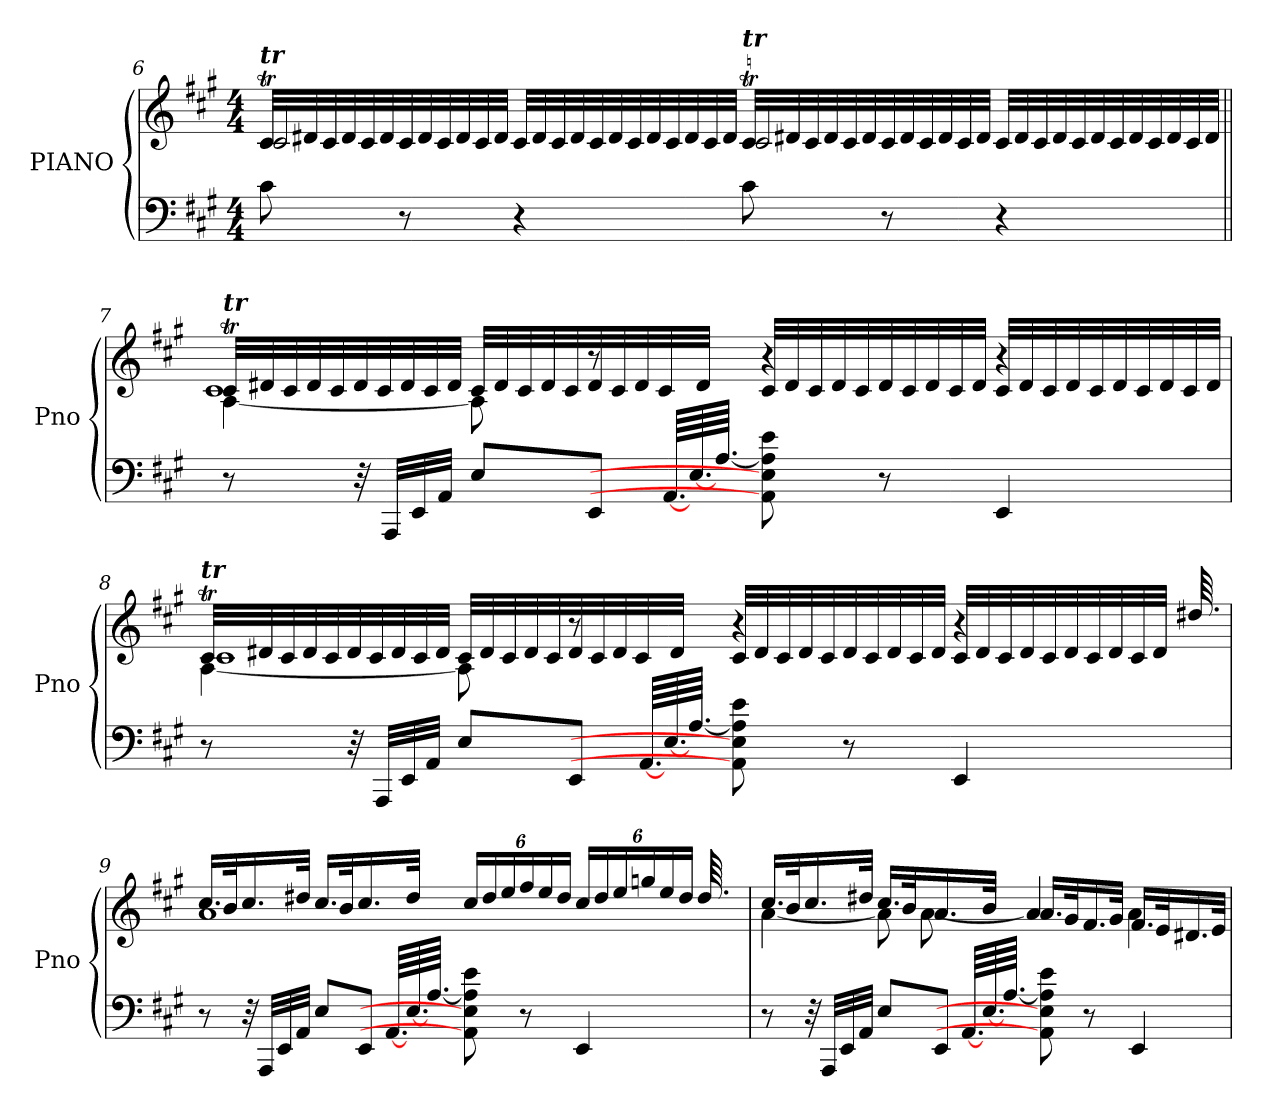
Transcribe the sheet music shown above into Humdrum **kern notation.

**kern	**kern
*part1	*part1
*staff2	*staff1
*I"PIANO	*
*I'Pno	*
!!LO:PB:g=z
*clefF4	*clefG2
*k[f#c#g#]	*k[f#c#g#]
*M4/4	*M4/4
*	*Xtuplet
=6	=6
*	*^
!	!LO:TX:a:Bi:t=tr	!
8c#\	48c#t/LLL	2c#/
.	48d#X/	.
.	48c#/	.
.	48d#/	.
.	48c#/	.
.	48d#/	.
8r	48c#/	.
.	48d#/	.
.	48c#/	.
.	48d#/	.
.	48c#/	.
.	48d#/JJJ	.
4r	48c#/LLL	.
.	48d#/	.
.	48c#/	.
.	48d#/	.
.	48c#/	.
.	48d#/	.
.	48c#/	.
.	48d#/	.
.	48c#/	.
.	48d#/	.
.	48c#/	.
.	48d#TTT/JJJ	.
!	!LO:TX:a:Bi:t=tr	!
8c#\	48c#t/LLL	2c#/
.	48d#/	.
.	48c#/	.
.	48d#/	.
.	48c#/	.
.	48d#/	.
8r	48c#/	.
.	48d#/	.
.	48c#/	.
.	48d#/	.
.	48c#/	.
.	48d#/JJJ	.
4r	48c#/LLL	.
.	48d#/	.
.	48c#/	.
.	48d#/	.
.	48c#/	.
.	48d#/	.
.	48c#/	.
.	48d#/	.
.	48c#/	.
.	48d#/	.
.	48c#/	.
.	48d#TTT/JJJ	.
!!LO:LB:g=z
=7||	=7||	=7||
*^	*	*^
!	!	!LO:TX:a:Bi:t=tr	!	!
8r	4.ryy	40c#t/LLL	[4A\	1c#
.	.	40d#X/	.	.
.	.	40c#/	.	.
.	.	40d#/	.	.
.	.	40c#/	.	.
32r	.	40d#/	.	.
.	.	40c#/	.	.
32AAA/LLL	.	.	.	.
.	.	40d#/	.	.
32EE/	.	.	.	.
.	.	40c#/	.	.
32AA/JJJ	.	.	.	.
.	.	40d#/JJJ	.	.
8E/L	.	40c#/LLL	8A\]	.
.	.	40d#/	.	.
.	.	40c#/	.	.
.	.	40d#/	.	.
.	.	40c#/	.	.
*	*Xtuplet	*	*	*
8EE/J	24.ryy	40d#/	8r	.
.	.	40c#/	.	.
.	.	40d#/	.	.
.	96.ryy	.	.	.
.	.	40c#/	.	.
.	[96.AA!/LLL	.	.	.
.	[96.E!/	.	.	.
.	.	40d#/JJJ	.	.
.	[96.A!/JJJ	.	.	.
8AA\] 8E\] 8A\] 8e\	2ryy	40c#/LLL	4r	.
.	.	40d#/	.	.
.	.	40c#/	.	.
.	.	40d#/	.	.
.	.	40c#/	.	.
8r	.	40d#/	.	.
.	.	40c#/	.	.
.	.	40d#/	.	.
.	.	40c#/	.	.
.	.	40d#/JJJ	.	.
4EE/	.	40c#/LLL	4r	.
.	.	40d#/	.	.
.	.	40c#/	.	.
.	.	40d#/	.	.
.	.	40c#/	.	.
.	.	40d#/	.	.
.	.	40c#/	.	.
.	.	40d#/	.	.
.	.	40c#/	.	.
.	.	40d#TTT/JJJ	.	.
!!LO:LB:g=z
=8	=8	=8	=8	=8
*	*	*	*	*^
!	!	!LO:TX:a:Bi:t=tr	!	!	!
8r	4.ryy	40c#t/LLL	[4A\	4...ryy	1c#
.	.	40d#X/	.	.	.
.	.	40c#/	.	.	.
.	.	40d#/	.	.	.
.	.	40c#/	.	.	.
32r	.	40d#/	.	.	.
.	.	40c#/	.	.	.
32AAA/LLL	.	.	.	.	.
.	.	40d#/	.	.	.
32EE/	.	.	.	.	.
.	.	40c#/	.	.	.
32AA/JJJ	.	.	.	.	.
.	.	40d#/JJJ	.	.	.
8E/L	.	40c#/LLL	8A\]	.	.
.	.	40d#/	.	.	.
.	.	40c#/	.	.	.
.	.	40d#/	.	.	.
.	.	40c#/	.	.	.
8EE/J	24.ryy	40d#/	8r	.	.
.	.	40c#/	.	.	.
.	.	40d#/	.	.	.
.	96.ryy	.	.	.	.
.	.	40c#/	.	.	.
.	[96.AA!/LLL	.	.	.	.
.	[96.E!/	.	.	160ryy@	.
.	.	40d#/JJJ	.	160.ryy@	.
.	[96.A!/JJJ	.	.	64ryy@	.
8AA\] 8E\] 8A\] 8e\	2ryy	40c#/LLL	4r	40ryy@	.
.	.	40d#/	.	40ryy@	.
.	.	40c#/	.	40ryy@	.
.	.	40d#/	.	40ryy@	.
.	.	40c#/	.	40ryy@	.
8r	.	40d#/	.	40ryy@	.
.	.	40c#/	.	40ryy@	.
.	.	40d#/	.	40ryy@	.
.	.	40c#/	.	40ryy@	.
.	.	40d#/JJJ	.	40ryy@	.
4EE/	.	40c#/LLL	4r	40ryy@	.
.	.	40d#/	.	40ryy@	.
.	.	40c#/	.	40ryy@	.
.	.	40d#/	.	40ryy@	.
.	.	40c#/	.	40ryy@	.
.	.	40d#/	.	40ryy@	.
.	.	40c#/	.	40ryy@	.
.	.	40d#/	.	40ryy@	.
.	.	40c#/	.	80.ryy@	.
.	.	.	.	96.ryy	.
.	.	40d#/JJJ	.	.	.
.	.	.	.	96.dd#XTTT!/	.
*	*	*	*	*v	*v
!!LO:LB:g=z
=9	=9	=9	=9	=9
8r	4.ryy	16.cc#/LL	1a	2...ryy
.	.	32b/K	.	.
32r	.	16.cc#/	.	.
32AAA/LLL	.	.	.	.
32EE/	.	.	.	.
32AA/JJJ	.	32dd#X/JJk	.	.
8E/L	.	16.cc#/LL	.	.
.	.	32b/K	.	.
8EE/J	24.ryy	16.cc#/	.	.
.	96.ryy	.	.	.
.	[96.AA!/LLL	.	.	.
.	[96.E!/	32dd#/JJk	.	.
.	[96.A!/JJJ	.	.	.
*	*	*tuplet	*	*
*	*	*Xbrackettup	*	*
8AA\] 8E\] 8A\] 8e\	2ryy	24cc#/LL	.	.
.	.	24dd#/	.	.
.	.	24ee/	.	.
8r	.	24ff#/	.	.
.	.	24ee/	.	.
.	.	24dd#/JJ	.	.
4EE/	.	24cc#/LL	.	.
.	.	24dd#/	.	.
.	.	24ee/	.	.
.	.	24ggn/	.	.
.	.	24ee/	.	.
*	*	*	*	*Xtuplet
.	.	.	.	48..ryy
.	.	24dd#/JJ	.	.
.	.	.	.	96.dd#!/
*	*	*	*v	*v
=10	=10	=10	=10
8r	4.ryy	16.cc#/LL	[4a\
.	.	32b/K	.
32r	.	16.cc#/	.
32AAA/LLL	.	.	.
32EE/	.	.	.
32AA/JJJ	.	32dd#X/JJk	.
8E/L	.	16.cc#/LL	8a\]
.	.	32b/K	.
8EE/J	24.ryy	16.a/	[8a\
.	96.ryy	.	.
.	[96.AA!/LLL	.	.
.	[96.E!/	32b/JJk	.
.	[96.A!/JJJ	.	.
8AA\] 8E\] 8A\] 8e\	2ryy	16.a/LL	4a/]
.	.	32g#/K	.
8r	.	16.f#/	.
.	.	32g#/JJk	.
4EE/	.	16.f#/LL	4a\
.	.	32e/K	.
.	.	16.d#X/	.
.	.	32e/JJk	.
*v	*v	*	*
*	*v	*v
=	=
*-	*-
